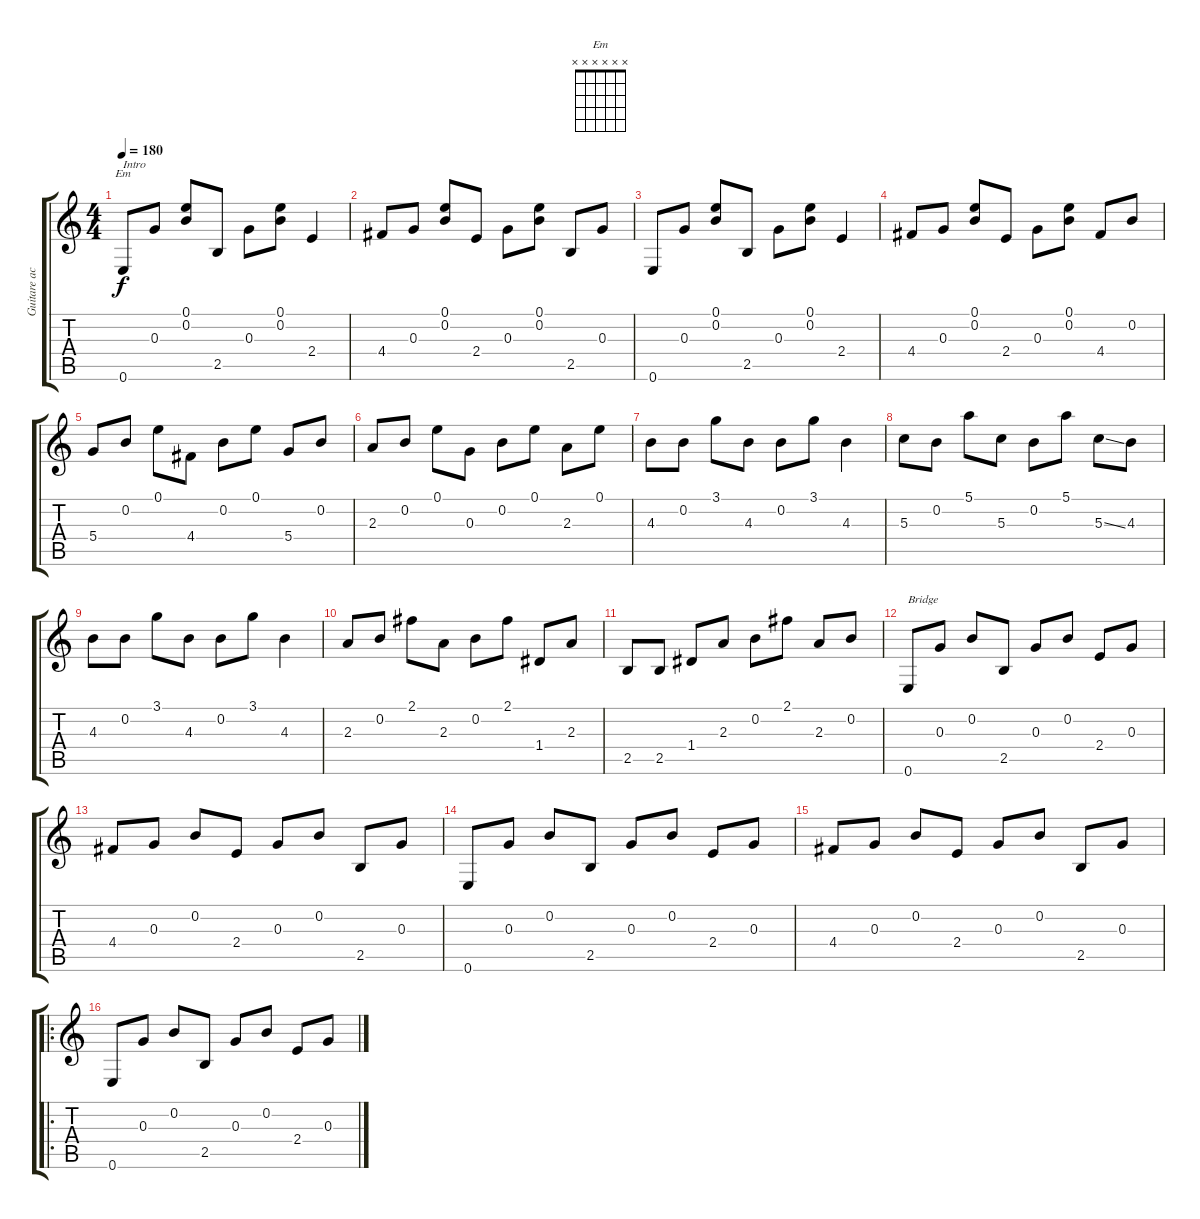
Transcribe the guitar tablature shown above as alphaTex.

\track ("Guitare acoustique" "Guitare ac") {instrument acousticguitarsteel}
\staff {score tabs}
\tuning (E4 B3 G3 D3 A2 E2) {hide}
\chord ("Em" x x x x x x) {firstfret 0}
\ts (4 4)
\tempo 180
\clef g2
\ks c
0.6.8{ch "Em" txt "Intro" dy f instrument acousticguitarsteel} 0.3.8 (0.1 0.2).8 2.5.8 0.3.8 (0.1 0.2).8 2.4.4 |
4.4.8 0.3.8 (0.1 0.2).8 2.4.8 0.3.8 (0.1 0.2).8 2.5.8 0.3.8 |
0.6.8 0.3.8 (0.1 0.2).8 2.5.8 0.3.8 (0.1 0.2).8 2.4.4 |
4.4.8 0.3.8 (0.1 0.2).8 2.4.8 0.3.8 (0.1 0.2).8 4.4.8 0.2.8 |
5.4.8 0.2.8 0.1.8 4.4.8 0.2.8 0.1.8 5.4.8 0.2.8 |
2.3.8 0.2.8 0.1.8 0.3.8 0.2.8 0.1.8 2.3.8 0.1.8 |
4.3.8 0.2.8 3.1.8 4.3.8 0.2.8 3.1.8 4.3.4 |
5.3.8 0.2.8 5.1.8 5.3.8 0.2.8 5.1.8 5.3{ss}.8 4.3.8 |
4.3.8 0.2.8 3.1.8 4.3.8 0.2.8 3.1.8 4.3.4 |
2.3.8 0.2.8 2.1.8 2.3.8 0.2.8 2.1.8 1.4.8 2.3.8 |
2.5.8 2.5.8 1.4.8 2.3.8 0.2.8 2.1.8 2.3.8 0.2.8 |
0.6.8{txt "Bridge"} 0.3.8 0.2.8 2.5.8 0.3.8 0.2.8 2.4.8 0.3.8 |
4.4.8 0.3.8 0.2.8 2.4.8 0.3.8 0.2.8 2.5.8 0.3.8 |
0.6.8 0.3.8 0.2.8 2.5.8 0.3.8 0.2.8 2.4.8 0.3.8 |
4.4.8 0.3.8 0.2.8 2.4.8 0.3.8 0.2.8 2.5.8 0.3.8 |
\ro
0.6.8 0.3.8 0.2.8 2.5.8 0.3.8 0.2.8 2.4.8 0.3.8
